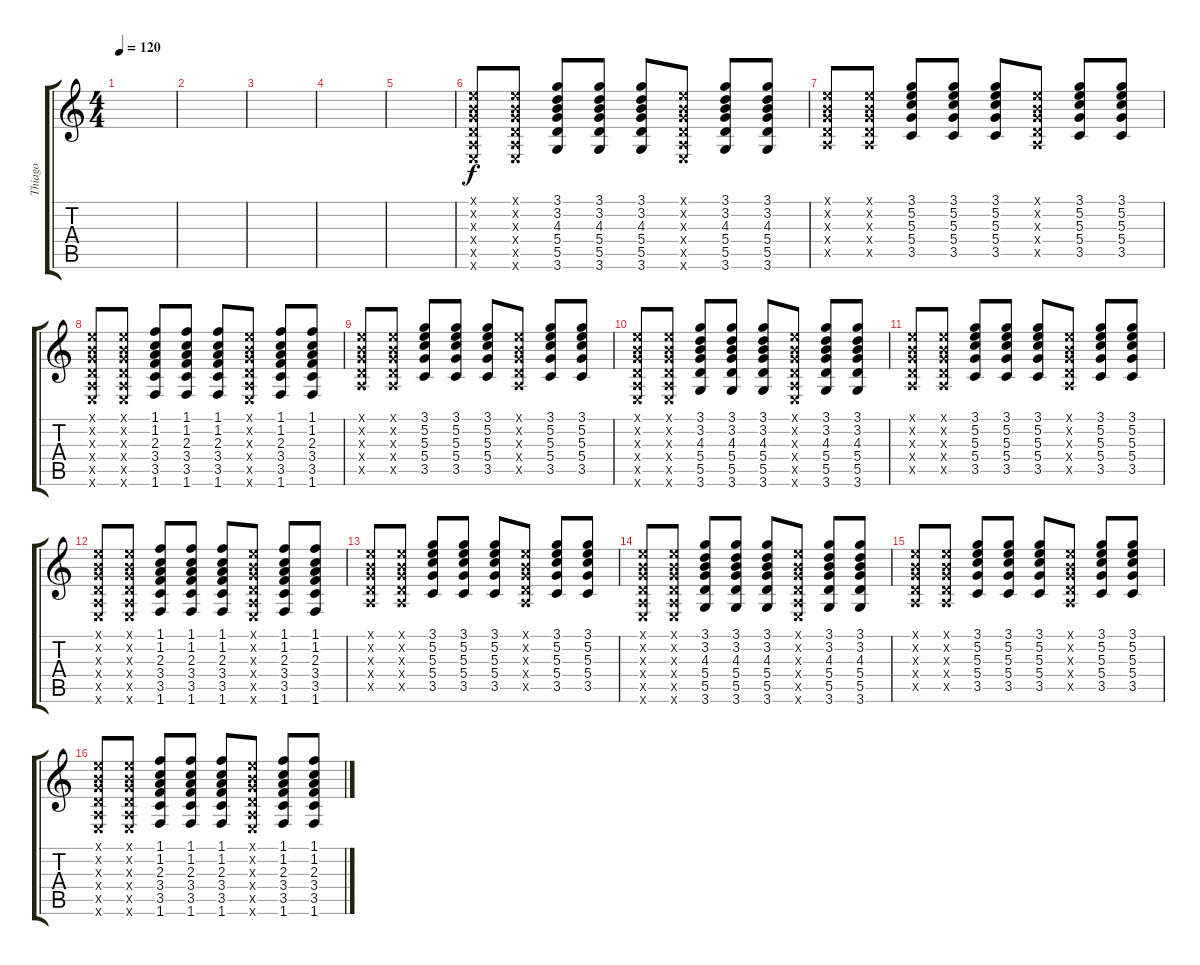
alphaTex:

\track ("Thiago" "Thiago") {instrument electricguitarclean}
\staff {score tabs}
\tuning (E4 B3 G3 D3 A2 E2) {hide}
\ts (4 4)
\tempo 120
\clef g2
\ks c
|
|
|
|
|
(0.1{x} 0.2{x} 0.3{x} 0.4{x} 0.5{x} 0.6{x}).8 (0.1{x} 0.2{x} 0.3{x} 0.4{x} 0.5{x} 0.6{x}).8 (3.1 3.2 4.3 5.4 5.5 3.6).8 (3.1 3.2 4.3 5.4 5.5 3.6).8 (3.1 3.2 4.3 5.4 5.5 3.6).8 (0.1{x} 0.2{x} 0.3{x} 0.4{x} 0.5{x} 0.6{x}).8 (3.1 3.2 4.3 5.4 5.5 3.6).8 (3.1 3.2 4.3 5.4 5.5 3.6).8 |
(0.1{x} 0.2{x} 0.3{x} 0.4{x} 0.5{x}).8 (0.1{x} 0.2{x} 0.3{x} 0.4{x} 0.5{x}).8 (3.1 5.2 5.3 5.4 3.5).8 (3.1 5.2 5.3 5.4 3.5).8 (3.1 5.2 5.3 5.4 3.5).8 (0.1{x} 0.2{x} 0.3{x} 0.4{x} 0.5{x}).8 (3.1 5.2 5.3 5.4 3.5).8 (3.1 5.2 5.3 5.4 3.5).8 |
(0.1{x} 0.2{x} 0.3{x} 0.4{x} 0.5{x} 0.6{x}).8 (0.1{x} 0.2{x} 0.3{x} 0.4{x} 0.5{x} 0.6{x}).8 (1.1 1.2 2.3 3.4 3.5 1.6).8 (1.1 1.2 2.3 3.4 3.5 1.6).8 (1.1 1.2 2.3 3.4 3.5 1.6).8 (0.1{x} 0.2{x} 0.3{x} 0.4{x} 0.5{x} 0.6{x}).8 (1.1 1.2 2.3 3.4 3.5 1.6).8 (1.1 1.2 2.3 3.4 3.5 1.6).8 |
(0.1{x} 0.2{x} 0.3{x} 0.4{x} 0.5{x}).8 (0.1{x} 0.2{x} 0.3{x} 0.4{x} 0.5{x}).8 (3.1 5.2 5.3 5.4 3.5).8 (3.1 5.2 5.3 5.4 3.5).8 (3.1 5.2 5.3 5.4 3.5).8 (0.1{x} 0.2{x} 0.3{x} 0.4{x} 0.5{x}).8 (3.1 5.2 5.3 5.4 3.5).8 (3.1 5.2 5.3 5.4 3.5).8 |
(0.1{x} 0.2{x} 0.3{x} 0.4{x} 0.5{x} 0.6{x}).8 (0.1{x} 0.2{x} 0.3{x} 0.4{x} 0.5{x} 0.6{x}).8 (3.1 3.2 4.3 5.4 5.5 3.6).8 (3.1 3.2 4.3 5.4 5.5 3.6).8 (3.1 3.2 4.3 5.4 5.5 3.6).8 (0.1{x} 0.2{x} 0.3{x} 0.4{x} 0.5{x} 0.6{x}).8 (3.1 3.2 4.3 5.4 5.5 3.6).8 (3.1 3.2 4.3 5.4 5.5 3.6).8 |
(0.1{x} 0.2{x} 0.3{x} 0.4{x} 0.5{x}).8 (0.1{x} 0.2{x} 0.3{x} 0.4{x} 0.5{x}).8 (3.1 5.2 5.3 5.4 3.5).8 (3.1 5.2 5.3 5.4 3.5).8 (3.1 5.2 5.3 5.4 3.5).8 (0.1{x} 0.2{x} 0.3{x} 0.4{x} 0.5{x}).8 (3.1 5.2 5.3 5.4 3.5).8 (3.1 5.2 5.3 5.4 3.5).8 |
(0.1{x} 0.2{x} 0.3{x} 0.4{x} 0.5{x} 0.6{x}).8 (0.1{x} 0.2{x} 0.3{x} 0.4{x} 0.5{x} 0.6{x}).8 (1.1 1.2 2.3 3.4 3.5 1.6).8 (1.1 1.2 2.3 3.4 3.5 1.6).8 (1.1 1.2 2.3 3.4 3.5 1.6).8 (0.1{x} 0.2{x} 0.3{x} 0.4{x} 0.5{x} 0.6{x}).8 (1.1 1.2 2.3 3.4 3.5 1.6).8 (1.1 1.2 2.3 3.4 3.5 1.6).8 |
(0.1{x} 0.2{x} 0.3{x} 0.4{x} 0.5{x}).8 (0.1{x} 0.2{x} 0.3{x} 0.4{x} 0.5{x}).8 (3.1 5.2 5.3 5.4 3.5).8 (3.1 5.2 5.3 5.4 3.5).8 (3.1 5.2 5.3 5.4 3.5).8 (0.1{x} 0.2{x} 0.3{x} 0.4{x} 0.5{x}).8 (3.1 5.2 5.3 5.4 3.5).8 (3.1 5.2 5.3 5.4 3.5).8 |
(0.1{x} 0.2{x} 0.3{x} 0.4{x} 0.5{x} 0.6{x}).8 (0.1{x} 0.2{x} 0.3{x} 0.4{x} 0.5{x} 0.6{x}).8 (3.1 3.2 4.3 5.4 5.5 3.6).8 (3.1 3.2 4.3 5.4 5.5 3.6).8 (3.1 3.2 4.3 5.4 5.5 3.6).8 (0.1{x} 0.2{x} 0.3{x} 0.4{x} 0.5{x} 0.6{x}).8 (3.1 3.2 4.3 5.4 5.5 3.6).8 (3.1 3.2 4.3 5.4 5.5 3.6).8 |
(0.1{x} 0.2{x} 0.3{x} 0.4{x} 0.5{x}).8 (0.1{x} 0.2{x} 0.3{x} 0.4{x} 0.5{x}).8 (3.1 5.2 5.3 5.4 3.5).8 (3.1 5.2 5.3 5.4 3.5).8 (3.1 5.2 5.3 5.4 3.5).8 (0.1{x} 0.2{x} 0.3{x} 0.4{x} 0.5{x}).8 (3.1 5.2 5.3 5.4 3.5).8 (3.1 5.2 5.3 5.4 3.5).8 |
(0.1{x} 0.2{x} 0.3{x} 0.4{x} 0.5{x} 0.6{x}).8 (0.1{x} 0.2{x} 0.3{x} 0.4{x} 0.5{x} 0.6{x}).8 (1.1 1.2 2.3 3.4 3.5 1.6).8 (1.1 1.2 2.3 3.4 3.5 1.6).8 (1.1 1.2 2.3 3.4 3.5 1.6).8 (0.1{x} 0.2{x} 0.3{x} 0.4{x} 0.5{x} 0.6{x}).8 (1.1 1.2 2.3 3.4 3.5 1.6).8 (1.1 1.2 2.3 3.4 3.5 1.6).8
